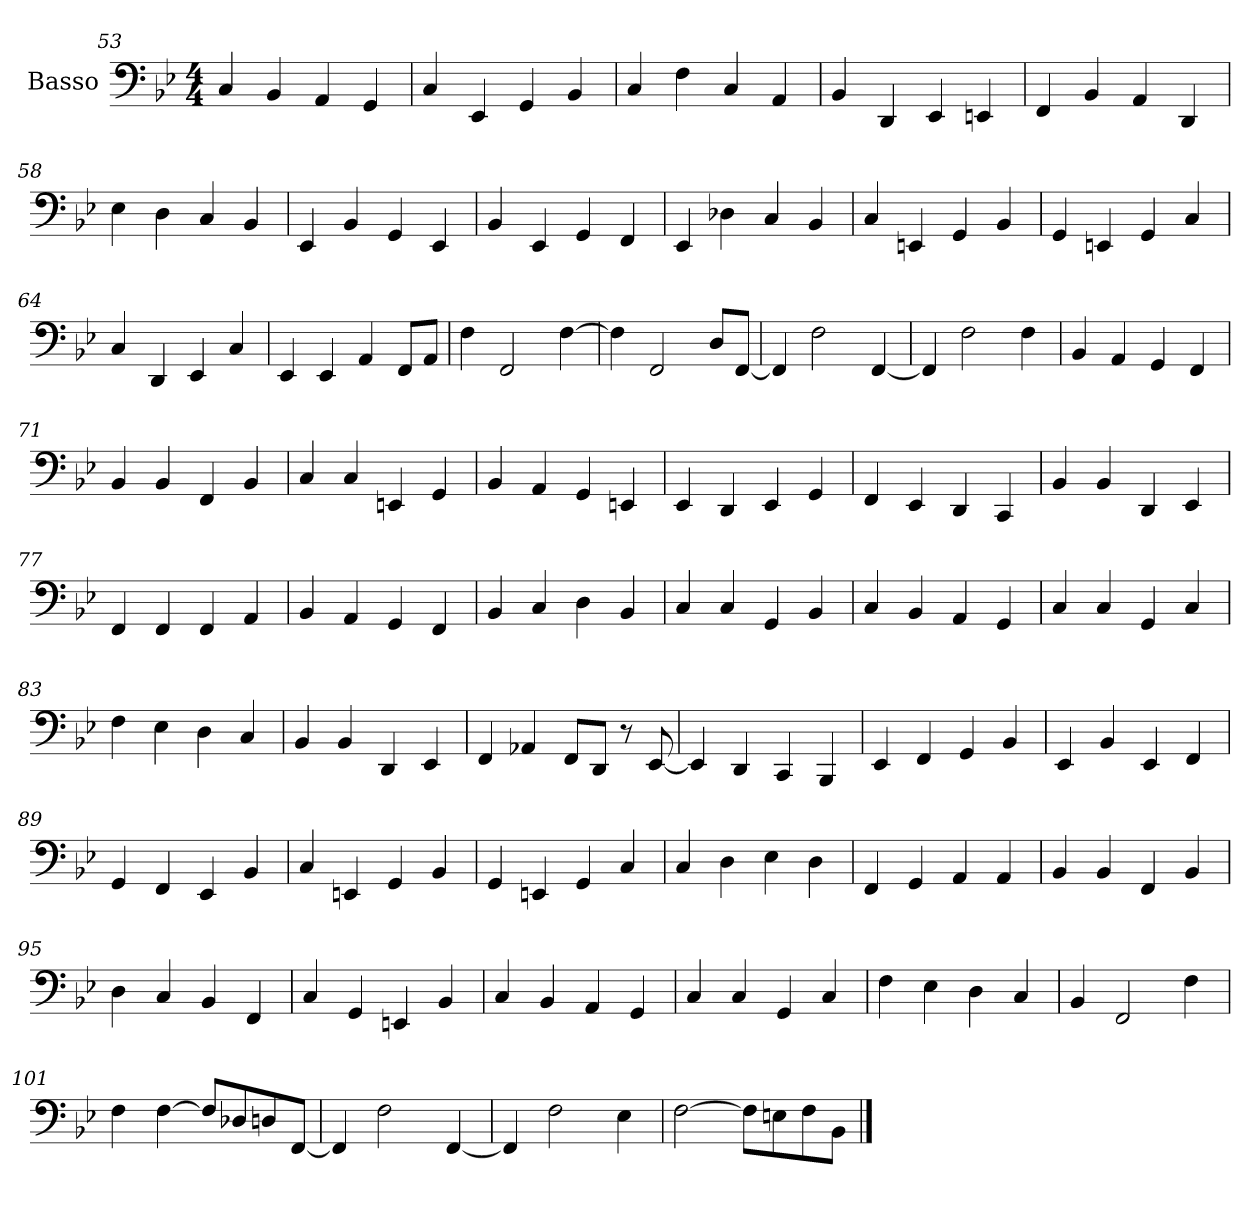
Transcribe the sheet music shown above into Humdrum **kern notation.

**kern
*part1
*staff1
*I"Basso
*
*k[b-e-]
*B-:
*M4/4
=53
4C
4BB-
4AA
4GG
=54
4C
4EE-
4GG
4BB-
=55
4C
4F
4C
4AA
=56
4BB-
4DD
4EE-
4EEn
=57
4FF
4BB-
4AA
4DD
=58
4E-
4D
4C
4BB-
=59
4EE-
4BB-
4GG
4EE-
=60
4BB-
4EE-
4GG
4FF
=61
4EE-
4D-X
4C
4BB-
=62
4C
4EEn
4GG
4BB-
=63
4GG
4EEn
4GG
4C
=64
4C
4DD
4EE-
4C
=65
4EE-
4EE-
4AA
8FFL
8AAJ
=66
4F
2FF
[4F
=67
4F]
2FF
8DL
[8FFJ
=68
4FF]
2F
[4FF
=69
4FF]
2F
4F
=70
4BB-
4AA
4GG
4FF
=71
4BB-
4BB-
4FF
4BB-
=72
4C
4C
4EEn
4GG
=73
4BB-
4AA
4GG
4EEn
=74
4EE-
4DD
4EE-
4GG
=75
4FF
4EE-
4DD
4CC
=76
4BB-
4BB-
4DD
4EE-
=77
4FF
4FF
4FF
4AA
=78
4BB-
4AA
4GG
4FF
=79
4BB-
4C
4D
4BB-
=80
4C
4C
4GG
4BB-
=81
4C
4BB-
4AA
4GG
=82
4C
4C
4GG
4C
=83
4F
4E-
4D
4C
=84
4BB-
4BB-
4DD
4EE-
=85
4FF
4AA-X
8FFL
8DDJ
8r
[8EE-
=86
4EE-]
4DD
4CC
4BBB-
=87
4EE-
4FF
4GG
4BB-
=88
4EE-
4BB-
4EE-
4FF
=89
4GG
4FF
4EE-
4BB-
=90
4C
4EEn
4GG
4BB-
=91
4GG
4EEn
4GG
4C
=92
4C
4D
4E-
4D
=93
4FF
4GG
4AA
4AA
=94
4BB-
4BB-
4FF
4BB-
=95
4D
4C
4BB-
4FF
=96
4C
4GG
4EEn
4BB-
=97
4C
4BB-
4AA
4GG
=98
4C
4C
4GG
4C
=99
4F
4E-
4D
4C
=100
4BB-
2FF
4F
=101
4F
[4F
8FL]
8D-X
8Dn
[8FFJ
=102
4FF]
2F
[4FF
=103
4FF]
2F
4E-
=104
[2F
8FL]
8En
8F
8BB-J
==
*-
